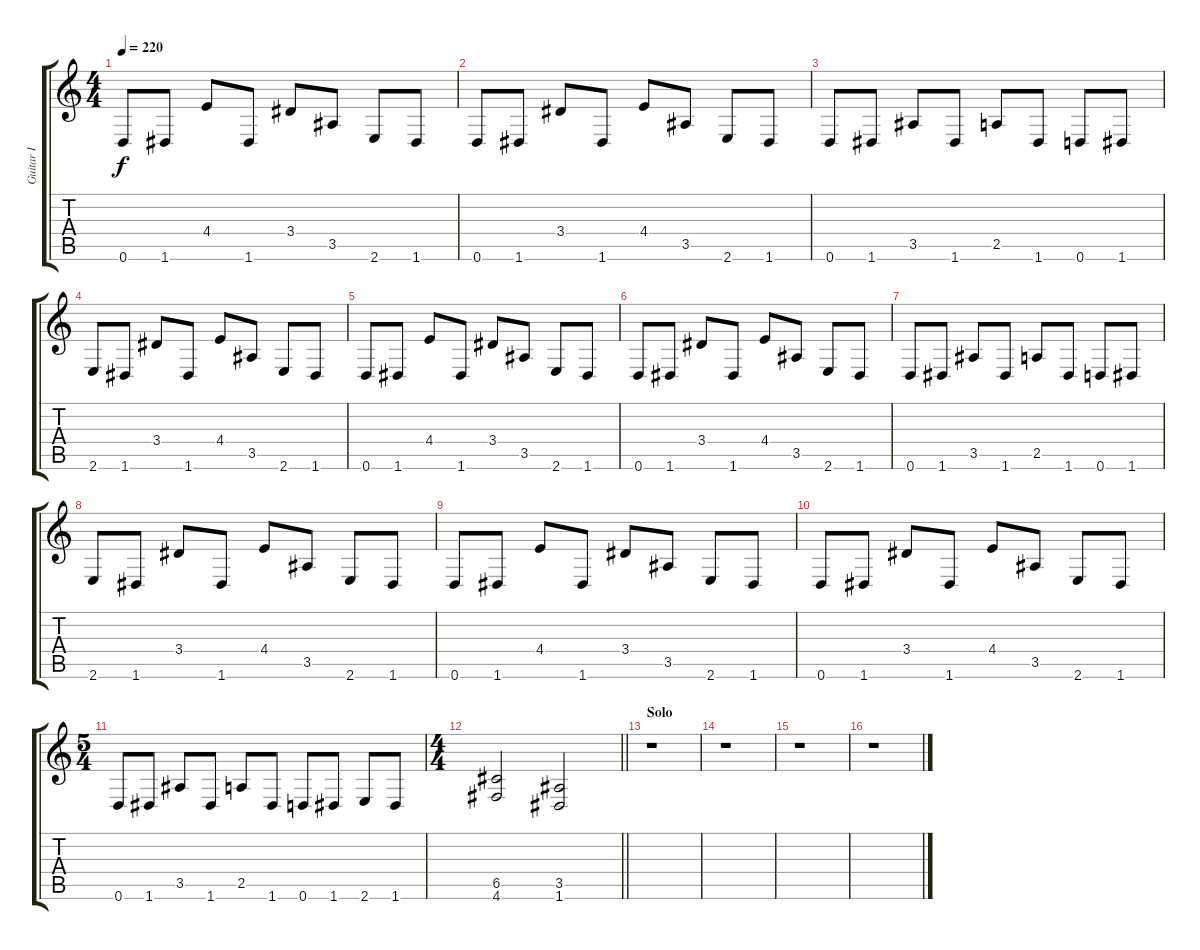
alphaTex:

\track ("Guitar I" "Guitar I") {instrument distortionguitar}
\staff {score tabs}
\tuning (D4 A3 F3 C3 G2 D2) {hide}
\ts (4 4)
\tempo 220
\clef g2
\ks c
0.6.8{dy f} 1.6.8 4.4.8 1.6.8 3.4.8 3.5.8 2.6.8 1.6.8 |
0.6.8 1.6.8 3.4.8 1.6.8 4.4.8 3.5.8 2.6.8 1.6.8 |
0.6.8 1.6.8 3.5.8 1.6.8 2.5.8 1.6.8 0.6.8 1.6.8 |
2.6.8 1.6.8 3.4.8 1.6.8 4.4.8 3.5.8 2.6.8 1.6.8 |
0.6.8 1.6.8 4.4.8 1.6.8 3.4.8 3.5.8 2.6.8 1.6.8 |
0.6.8 1.6.8 3.4.8 1.6.8 4.4.8 3.5.8 2.6.8 1.6.8 |
0.6.8 1.6.8 3.5.8 1.6.8 2.5.8 1.6.8 0.6.8 1.6.8 |
2.6.8 1.6.8 3.4.8 1.6.8 4.4.8 3.5.8 2.6.8 1.6.8 |
0.6.8 1.6.8 4.4.8 1.6.8 3.4.8 3.5.8 2.6.8 1.6.8 |
0.6.8 1.6.8 3.4.8 1.6.8 4.4.8 3.5.8 2.6.8 1.6.8 |
\ts (5 4)
0.6.8 1.6.8 3.5.8 1.6.8 2.5.8 1.6.8 0.6.8 1.6.8 2.6.8 1.6.8 |
\ts (4 4)
\barLineRight lightlight
(6.5 4.6).2 (3.5 1.6).2 |
\section ("" "Solo")
r.1 |
r.1 |
r.1 |
r.1
